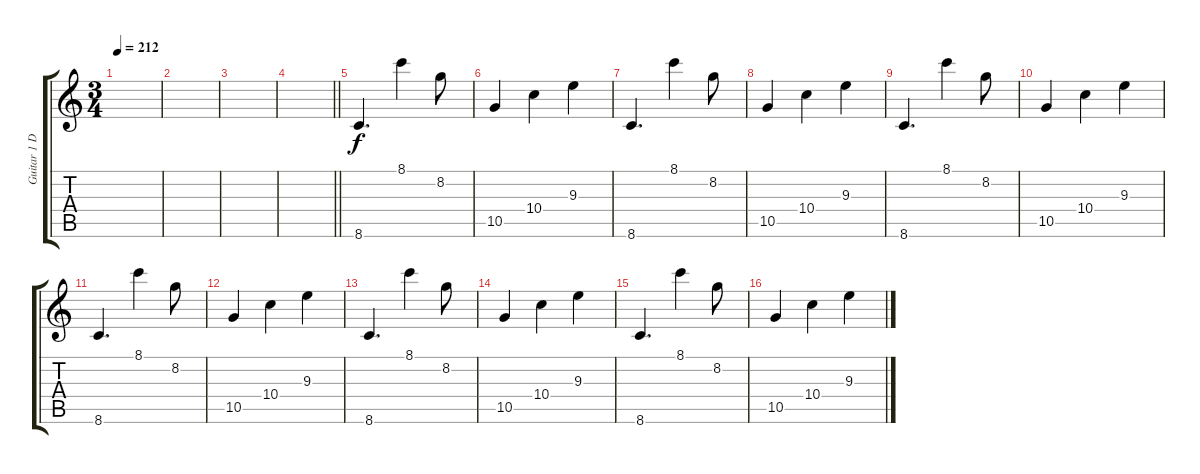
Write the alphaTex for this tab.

\track ("Guitar 1 D" "Guitar 1 D") {instrument distortionguitar}
\staff {score tabs}
\tuning (E4 B3 G3 D3 A2 E2) {hide}
\ts (3 4)
\tempo 212
\clef g2
\ks c
|
|
|
\barLineRight lightlight
|
8.6.4{d} 8.1.4 8.2.8 |
10.5.4 10.4.4 9.3.4 |
8.6.4{d} 8.1.4 8.2.8 |
10.5.4 10.4.4 9.3.4 |
8.6.4{d} 8.1.4 8.2.8 |
10.5.4 10.4.4 9.3.4 |
8.6.4{d} 8.1.4 8.2.8 |
10.5.4 10.4.4 9.3.4 |
8.6.4{d} 8.1.4 8.2.8 |
10.5.4 10.4.4 9.3.4 |
8.6.4{d} 8.1.4 8.2.8 |
10.5.4 10.4.4 9.3.4
